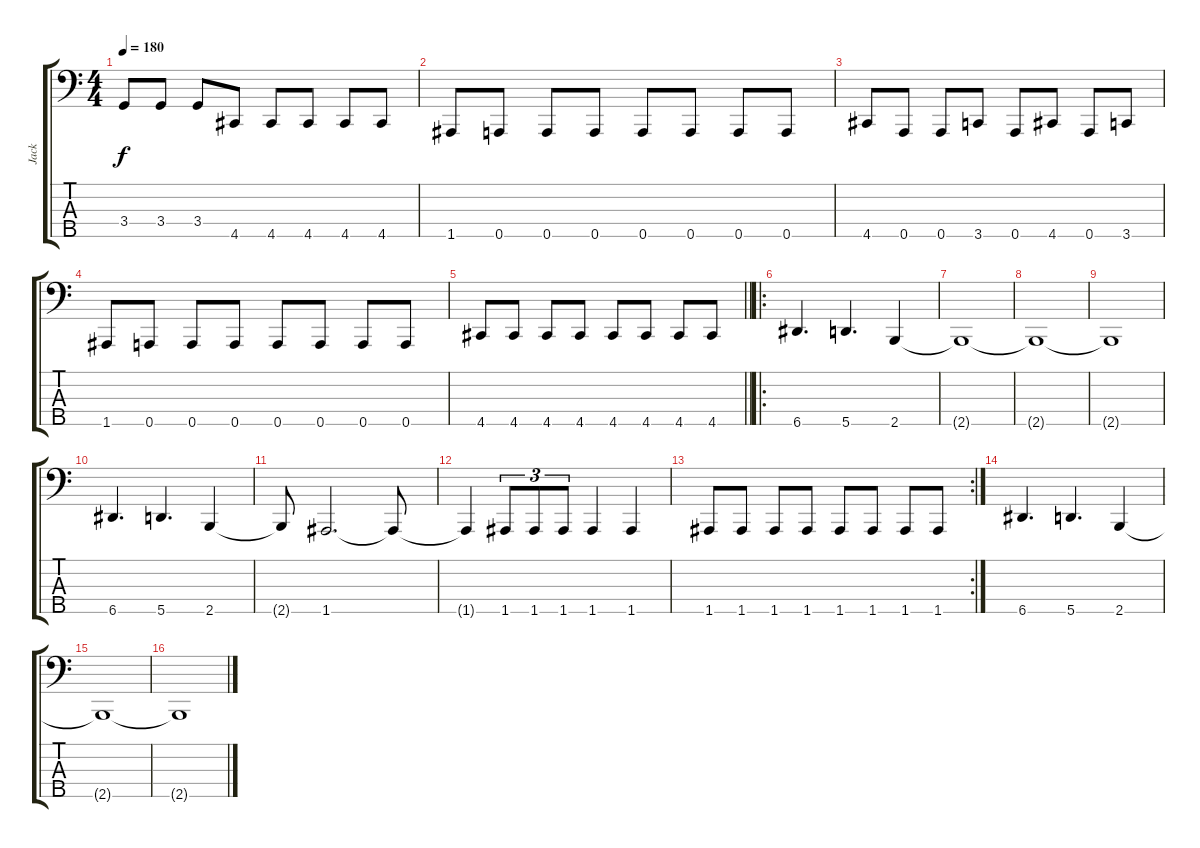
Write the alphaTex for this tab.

\track ("Jack" "Jack") {instrument electricbasspick}
\staff {score tabs}
\tuning (G2 D2 A1 E1 A0) {hide}
\ts (4 4)
\tempo 180
\clef f4
\ks c
3.4.8{dy f} 3.4.8 3.4.8 4.5.8 4.5.8 4.5.8 4.5.8 4.5.8 |
1.5.8 0.5.8 0.5.8 0.5.8 0.5.8 0.5.8 0.5.8 0.5.8 |
4.5.8 0.5.8 0.5.8 3.5.8 0.5.8 4.5.8 0.5.8 3.5.8 |
1.5.8 0.5.8 0.5.8 0.5.8 0.5.8 0.5.8 0.5.8 0.5.8 |
\barLineRight lightlight
4.5.8 4.5.8 4.5.8 4.5.8 4.5.8 4.5.8 4.5.8 4.5.8 |
\ro
\section ("" "")
6.5.4{d} 5.5.4{d} 2.5.4 |
2.5{t}.1 |
2.5{t}.1 |
2.5{t}.1 |
6.5.4{d} 5.5.4{d} 2.5.4 |
2.5{t}.8 1.5.2{d} 1.5{t}.8 |
1.5{t}.4 1.5.8{tu (3 2)} 1.5.8{tu (3 2)} 1.5.8{tu (3 2)} 1.5.4 1.5.4 |
\rc 2
1.5.8 1.5.8 1.5.8 1.5.8 1.5.8 1.5.8 1.5.8 1.5.8 |
6.5.4{d} 5.5.4{d} 2.5.4 |
2.5{t}.1 |
2.5{t}.1
